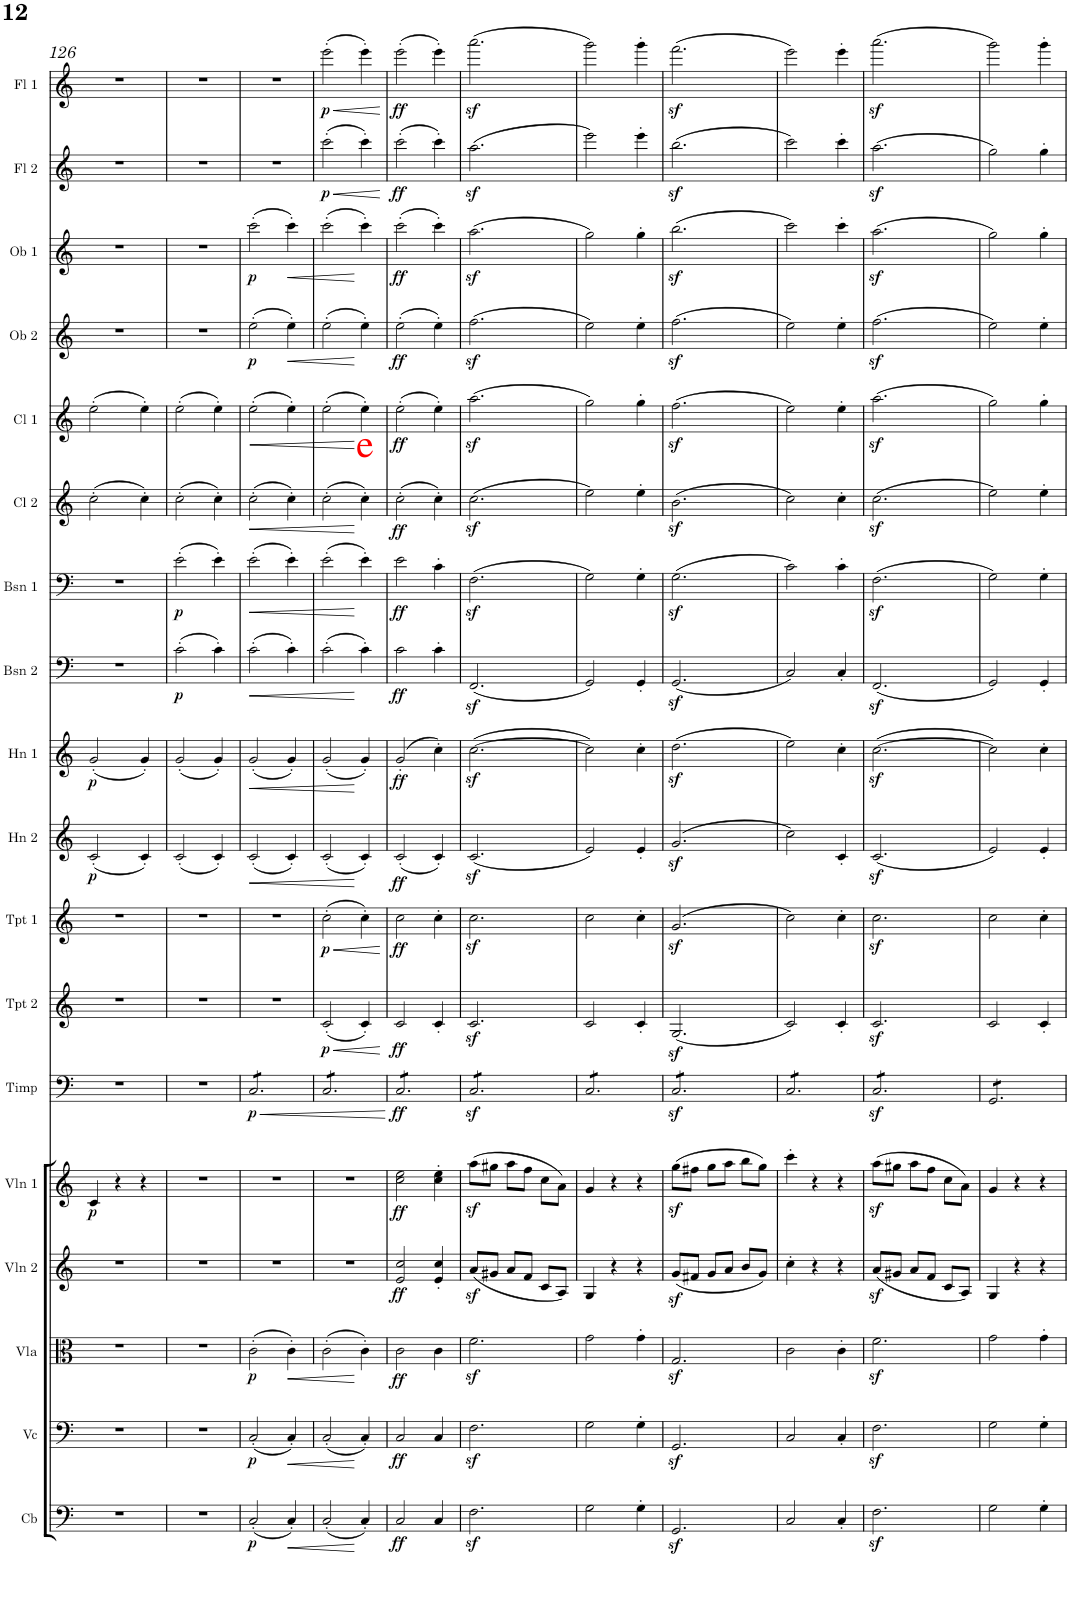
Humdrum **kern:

**kern	**dynam	**kern	**dynam	**kern	**dynam	**kern	**dynam	**kern	**dynam	**kern	**dynam	**kern	**dynam	**kern	**dynam	**kern	**dynam	**kern	**dynam	**kern	**dynam	**kern	**dynam	**kern	**dynam	**kern	**text	**dynam	**kern	**dynam	**kern	**dynam	**kern	**dynam	**kern	**dynam
*part18	*part18	*part17	*part17	*part16	*part16	*part15	*part15	*part14	*part14	*part13	*part13	*part12	*part12	*part11	*part11	*part10	*part10	*part9	*part9	*part8	*part8	*part7	*part7	*part6	*part6	*part5	*part5	*part5	*part4	*part4	*part3	*part3	*part2	*part2	*part1	*part1
*staff18	*staff18	*staff17	*staff17	*staff16	*staff16	*staff15	*staff15	*staff14	*staff14	*staff13	*staff13	*staff12	*staff12	*staff11	*staff11	*staff10	*staff10	*staff9	*staff9	*staff8	*staff8	*staff7	*staff7	*staff6	*staff6	*staff5	*staff5	*staff5	*staff4	*staff4	*staff3	*staff3	*staff2	*staff2	*staff1	*staff1
*I"Contrabass	*	*I"Violoncello	*	*I"Viola	*	*I"Violin 2	*	*I"Violin 1	*	*I"Timpani	*	*I"C Trumpet 2	*	*I"C Trumpet 1	*	*I"C Horn 2	*	*I"C Horn 1	*	*I"Bassoon 2	*	*I"Bassoon 1	*	*I"C Clarinet 2	*	*I"C Clarinet 1	*	*	*I"Oboe 2	*	*I"Oboe 1	*	*I"Flute 2	*	*I"Flute 1	*
*I'Cb	*	*I'Vc	*	*I'Vla	*	*I'Vln 2	*	*I'Vln 1	*	*I'Timp	*	*I'Tpt 2	*	*I'Tpt 1	*	*I'Hn 2	*	*I'Hn 1	*	*I'Bsn 2	*	*I'Bsn 1	*	*I'Cl 2	*	*I'Cl 1	*	*	*I'Ob 2	*	*I'Ob 1	*	*I'Fl 2	*	*I'Fl 1	*
!!LO:PB:g=z
*clefF4	*	*clefF4	*	*clefC3	*	*clefG2	*	*clefG2	*	*clefF4	*	*clefG2	*	*clefG2	*	*clefG2	*	*clefG2	*	*clefF4	*	*clefF4	*	*clefG2	*	*clefG2	*	*	*clefG2	*	*clefG2	*	*clefG2	*	*clefG2	*
*Trd7c12	*	*	*	*	*	*	*	*	*	*	*	*Trd1c2	*	*Trd1c2	*	*Trd7c12	*	*Trd7c12	*	*	*	*	*	*Trd1c2	*	*Trd1c2	*	*	*	*	*	*	*	*	*	*
*k[]	*	*k[]	*	*k[]	*	*k[]	*	*k[]	*	*k[]	*	*k[]	*	*k[]	*	*k[]	*	*k[]	*	*k[]	*	*k[]	*	*k[]	*	*k[]	*	*	*k[]	*	*k[]	*	*k[]	*	*k[]	*
*M3/4	*	*M3/4	*	*M3/4	*	*M3/4	*	*M3/4	*	*M3/4	*	*M3/4	*	*M3/4	*	*M3/4	*	*M3/4	*	*M3/4	*	*M3/4	*	*M3/4	*	*M3/4	*	*	*M3/4	*	*M3/4	*	*M3/4	*	*M3/4	*
=126	=126	=126	=126	=126	=126	=126	=126	=126	=126	=126	=126	=126	=126	=126	=126	=126	=126	=126	=126	=126	=126	=126	=126	=126	=126	=126	=126	=126	=126	=126	=126	=126	=126	=126	=126	=126
!	!	!	!	!	!	!	!	!	!LO:DY:b	!	!	!	!	!	!	!	!LO:DY:b	!	!LO:DY:b	!	!	!	!	!	!	!	!	!	!	!	!	!	!	!	!	!
2.r	.	2.r	.	2.r	.	2.r	.	4c/	p	2.r	.	2.r	.	2.r	.	(2c'/	p	(2g'/	p	2.r	.	2.r	.	(2cc'\	.	(2ee'\	.	.	2.r	.	2.r	.	2.r	.	2.r	.
.	.	.	.	.	.	.	.	4r	.	.	.	.	.	.	.	.	.	.	.	.	.	.	.	.	.	.	.	.	.	.	.	.	.	.	.	.
.	.	.	.	.	.	.	.	4r	.	.	.	.	.	.	.	4c'/)	.	4g'/)	.	.	.	.	.	4cc'\)	.	4ee'\)	.	.	.	.	.	.	.	.	.	.
=127	=127	=127	=127	=127	=127	=127	=127	=127	=127	=127	=127	=127	=127	=127	=127	=127	=127	=127	=127	=127	=127	=127	=127	=127	=127	=127	=127	=127	=127	=127	=127	=127	=127	=127	=127	=127
!	!	!	!	!	!	!	!	!	!	!	!	!	!	!	!	!	!	!	!	!	!LO:DY:b	!	!LO:DY:b	!	!	!	!	!	!	!	!	!	!	!	!	!
2.r	.	2.r	.	2.r	.	2.r	.	2.r	.	2.r	.	2.r	.	2.r	.	(2c'/	.	(2g'/	.	(2c'\	p	(2e'\	p	(2cc'\	.	(2ee'\	.	.	2.r	.	2.r	.	2.r	.	2.r	.
.	.	.	.	.	.	.	.	.	.	.	.	.	.	.	.	4c'/)	.	4g'/)	.	4c'\)	.	4e'\)	.	4cc'\)	.	4ee'\)	.	.	.	.	.	.	.	.	.	.
=128	=128	=128	=128	=128	=128	=128	=128	=128	=128	=128	=128	=128	=128	=128	=128	=128	=128	=128	=128	=128	=128	=128	=128	=128	=128	=128	=128	=128	=128	=128	=128	=128	=128	=128	=128	=128
!	!LO:DY:b	!	!LO:DY:b	!	!LO:DY:b	!	!	!	!	!	!LO:HP:b	!	!	!	!	!	!LO:HP:b	!	!LO:HP:b	!	!LO:HP:b	!	!LO:HP:b	!	!LO:HP:b	!	!	!LO:HP:b	!	!	!	!	!	!	!	!
!	!	!	!	!	!	!	!	!	!	!	!LO:DY:n=1:b	!	!	!	!	!	!	!	!	!	!	!	!	!	!	!	!	!	!	!LO:DY:b	!	!LO:DY:b	!	!	!	!
*	*	*	*	*	*	*	*	*	*	*tremolo	*	*	*	*	*	*	*	*	*	*	*	*	*	*	*	*	*	*	*	*	*	*	*	*	*	*
(2C'/	p	(2C'/	p	(2c'\	p	2.r	.	2.r	.	8C/L	< p	2.r	.	2.r	.	(2c'/	<	(2g'/	<	(2c'\	<	(2e'\	<	(2cc'\	<	(2ee'\	.	<	(2ee'\	p	(2ccc'\	p	2.r	.	2.r	.
.	.	.	.	.	.	.	.	.	.	8C/	.	.	.	.	.	.	.	.	.	.	.	.	.	.	.	.	.	.	.	.	.	.	.	.	.	.
.	.	.	.	.	.	.	.	.	.	8C/	.	.	.	.	.	.	.	.	.	.	.	.	.	.	.	.	.	.	.	.	.	.	.	.	.	.
.	.	.	.	.	.	.	.	.	.	8C/	.	.	.	.	.	.	.	.	.	.	.	.	.	.	.	.	.	.	.	.	.	.	.	.	.	.
!	!LO:HP:b	!	!LO:HP:b	!	!LO:HP:b	!	!	!	!	!	!	!	!	!	!	!	!	!	!	!	!	!	!	!	!	!	!	!	!	!LO:HP:b	!	!LO:HP:b	!	!	!	!
4C'/)	<	4C'/)	<	4c'\)	<	.	.	.	.	8C/	.	.	.	.	.	4c'/)	.	4g'/)	.	4c'\)	.	4e'\)	.	4cc'\)	.	4ee'\)	.	.	4ee'\)	<	4ccc'\)	<	.	.	.	.
.	.	.	.	.	.	.	.	.	.	8C/J	.	.	.	.	.	.	.	.	.	.	.	.	.	.	.	.	.	.	.	.	.	.	.	.	.	.
=129	=129	=129	=129	=129	=129	=129	=129	=129	=129	=129	=129	=129	=129	=129	=129	=129	=129	=129	=129	=129	=129	=129	=129	=129	=129	=129	=129	=129	=129	=129	=129	=129	=129	=129	=129	=129
!	!	!	!	!	!	!	!	!	!	!	!	!	!LO:HP:b	!	!LO:HP:b	!	!	!	!	!	!	!	!	!	!	!	!	!	!	!	!	!	!	!LO:HP:b	!	!LO:HP:b
!	!	!	!	!	!	!	!	!	!	!	!	!	!LO:DY:n=1:b	!	!LO:DY:n=1:b	!	!	!	!	!	!	!	!	!	!	!	!	!	!	!	!	!	!	!LO:DY:n=1:b	!	!LO:DY:n=1:b
(2C'/	.	(2C'/	.	(2c'\	.	2.r	.	2.r	.	8C/L	.	(2c'/	< p	(2cc'\	< p	(2c'/	.	(2g'/	.	(2c'\	.	(2e'\	.	(2cc'\	.	(2ee'\	.	.	(2ee'\	.	(2ccc'\	.	(2ccc'\	< p	(2eee'\	< p
.	.	.	.	.	.	.	.	.	.	8C/	.	.	.	.	.	.	.	.	.	.	.	.	.	.	.	.	.	.	.	.	.	.	.	.	.	.
.	.	.	.	.	.	.	.	.	.	8C/	.	.	.	.	.	.	.	.	.	.	.	.	.	.	.	.	.	.	.	.	.	.	.	.	.	.
.	.	.	.	.	.	.	.	.	.	8C/	.	.	.	.	.	.	.	.	.	.	.	.	.	.	.	.	.	.	.	.	.	.	.	.	.	.
!	!	!	!	!	!	!	!	!	!	!	!	!	!	!	!	!	!	!	!	!	!	!	!	!	!	!	!LO:LY:b:color=#FF0000	!	!	!	!	!	!	!	!	!
4C'/)	[	4C'/)	[	4c'\)	[	.	.	.	.	8C/	.	4c'/)	.	4cc'\)	.	4c'/)	[	4g'/)	[	4c'\)	[	4e'\)	[	4cc'\)	[	4ee'\)	e	[	4ee'\)	[	4ccc'\)	[	4ccc'\)	.	4eee'\)	.
.	.	.	.	.	.	.	.	.	.	8C/J	.	.	.	.	.	.	.	.	.	.	.	.	.	.	.	.	.	.	.	.	.	.	.	.	.	.
.	.	.	.	.	.	.	.	.	.	.	[	.	[	.	[	.	.	.	.	.	.	.	.	.	.	.	.	.	.	.	.	.	.	[	.	[
=130	=130	=130	=130	=130	=130	=130	=130	=130	=130	=130	=130	=130	=130	=130	=130	=130	=130	=130	=130	=130	=130	=130	=130	=130	=130	=130	=130	=130	=130	=130	=130	=130	=130	=130	=130	=130
!	!LO:DY:b	!	!LO:DY:b	!	!LO:DY:b	!	!LO:DY:b	!	!LO:DY:b	!	!LO:DY:b	!	!LO:DY:b	!	!LO:DY:b	!	!LO:DY:b	!	!LO:DY:b	!	!LO:DY:b	!	!LO:DY:b	!	!LO:DY:b	!	!	!LO:DY:b	!	!LO:DY:b	!	!LO:DY:b	!	!LO:DY:b	!	!LO:DY:b
2C/	ff	2C/	ff	2c\	ff	2e/ 2cc/	ff	2cc\ 2ee\	ff	8C/L	ff	2c/	ff	2cc\	ff	(2c'/	ff	(2g'/	ff	2c\	ff	2e\	ff	(2cc'\	ff	(2ee'\	.	ff	(2ee'\	ff	(2ccc'\	ff	(2ccc'\	ff	(2eee'\	ff
.	.	.	.	.	.	.	.	.	.	8C/	.	.	.	.	.	.	.	.	.	.	.	.	.	.	.	.	.	.	.	.	.	.	.	.	.	.
.	.	.	.	.	.	.	.	.	.	8C/	.	.	.	.	.	.	.	.	.	.	.	.	.	.	.	.	.	.	.	.	.	.	.	.	.	.
.	.	.	.	.	.	.	.	.	.	8C/	.	.	.	.	.	.	.	.	.	.	.	.	.	.	.	.	.	.	.	.	.	.	.	.	.	.
4C/	.	4C/	.	4c\	.	4e/' 4cc/'	.	4cc\' 4ee\'	.	8C/	.	4c'/	.	4cc'\	.	4c'/)	.	4cc'\)	.	4c'\	.	4c'\	.	4cc'\)	.	4ee'\)	.	.	4ee'\)	.	4ccc'\)	.	4ccc'\)	.	4eee'\)	.
.	.	.	.	.	.	.	.	.	.	8C/J	.	.	.	.	.	.	.	.	.	.	.	.	.	.	.	.	.	.	.	.	.	.	.	.	.	.
=131	=131	=131	=131	=131	=131	=131	=131	=131	=131	=131	=131	=131	=131	=131	=131	=131	=131	=131	=131	=131	=131	=131	=131	=131	=131	=131	=131	=131	=131	=131	=131	=131	=131	=131	=131	=131
2.Fz<\	.	2.Fz<\	.	2.fz<\	.	(8az</L	.	(8aaz<\L	.	8Cz</L	.	2.cz</	.	2.ccz<\	.	(2.cz</	.	([2.ccz<\	.	(2.FFz</	.	(2.Fz<\	.	(2.ccz<\	.	(2.aaz<\	.	.	(2.ffz<\	.	(2.aaz<\	.	(2.aaz<\	.	(2.aaaz<\	.
.	.	.	.	.	.	8g#X/J	.	8gg#X\J	.	8Cz</	.	.	.	.	.	.	.	.	.	.	.	.	.	.	.	.	.	.	.	.	.	.	.	.	.	.
.	.	.	.	.	.	8a/L	.	8aa\L	.	8Cz</	.	.	.	.	.	.	.	.	.	.	.	.	.	.	.	.	.	.	.	.	.	.	.	.	.	.
.	.	.	.	.	.	8f/J	.	8ff\J	.	8Cz</	.	.	.	.	.	.	.	.	.	.	.	.	.	.	.	.	.	.	.	.	.	.	.	.	.	.
.	.	.	.	.	.	8c/L	.	8cc\L	.	8Cz</	.	.	.	.	.	.	.	.	.	.	.	.	.	.	.	.	.	.	.	.	.	.	.	.	.	.
.	.	.	.	.	.	8A/J)	.	8a\J)	.	8Cz</J	.	.	.	.	.	.	.	.	.	.	.	.	.	.	.	.	.	.	.	.	.	.	.	.	.	.
=132	=132	=132	=132	=132	=132	=132	=132	=132	=132	=132	=132	=132	=132	=132	=132	=132	=132	=132	=132	=132	=132	=132	=132	=132	=132	=132	=132	=132	=132	=132	=132	=132	=132	=132	=132	=132
2G\	.	2G\	.	2g\	.	4G/	.	4g/	.	8C/L	.	2c/	.	2cc\	.	2e/)	.	2cc\])	.	2GG/)	.	2G\)	.	2ee\)	.	2gg\)	.	.	2ee\)	.	2gg\)	.	2eee\)	.	2ggg\)	.
.	.	.	.	.	.	.	.	.	.	8C/	.	.	.	.	.	.	.	.	.	.	.	.	.	.	.	.	.	.	.	.	.	.	.	.	.	.
.	.	.	.	.	.	4r	.	4r	.	8C/	.	.	.	.	.	.	.	.	.	.	.	.	.	.	.	.	.	.	.	.	.	.	.	.	.	.
.	.	.	.	.	.	.	.	.	.	8C/	.	.	.	.	.	.	.	.	.	.	.	.	.	.	.	.	.	.	.	.	.	.	.	.	.	.
4G'\	.	4G'\	.	4g'\	.	4r	.	4r	.	8C/	.	4c'/	.	4cc'\	.	4e'/	.	4cc'\	.	4GG'/	.	4G'\	.	4ee'\	.	4gg'\	.	.	4ee'\	.	4gg'\	.	4eee'\	.	4ggg'\	.
.	.	.	.	.	.	.	.	.	.	8C/J	.	.	.	.	.	.	.	.	.	.	.	.	.	.	.	.	.	.	.	.	.	.	.	.	.	.
=133	=133	=133	=133	=133	=133	=133	=133	=133	=133	=133	=133	=133	=133	=133	=133	=133	=133	=133	=133	=133	=133	=133	=133	=133	=133	=133	=133	=133	=133	=133	=133	=133	=133	=133	=133	=133
2.GGz</	.	2.GGz</	.	2.Gz</	.	(8gz</L	.	(8ggz<\L	.	8Cz</L	.	(2.Gz</	.	(2.gz</	.	(2.gz</	.	(2.ddz<\	.	(2.GGz</	.	(2.Gz<\	.	(2.bz<\	.	(2.ffz<\	.	.	(2.ffz<\	.	(2.bbz<\	.	(2.bbz<\	.	(2.fffz<\	.
.	.	.	.	.	.	8f#X/J	.	8ff#X\J	.	8Cz</	.	.	.	.	.	.	.	.	.	.	.	.	.	.	.	.	.	.	.	.	.	.	.	.	.	.
.	.	.	.	.	.	8g/L	.	8gg\L	.	8Cz</	.	.	.	.	.	.	.	.	.	.	.	.	.	.	.	.	.	.	.	.	.	.	.	.	.	.
.	.	.	.	.	.	8a/J	.	8aa\J	.	8Cz</	.	.	.	.	.	.	.	.	.	.	.	.	.	.	.	.	.	.	.	.	.	.	.	.	.	.
.	.	.	.	.	.	8b/L	.	8bb\L	.	8Cz</	.	.	.	.	.	.	.	.	.	.	.	.	.	.	.	.	.	.	.	.	.	.	.	.	.	.
.	.	.	.	.	.	8g/J)	.	8gg\J)	.	8Cz</J	.	.	.	.	.	.	.	.	.	.	.	.	.	.	.	.	.	.	.	.	.	.	.	.	.	.
=134	=134	=134	=134	=134	=134	=134	=134	=134	=134	=134	=134	=134	=134	=134	=134	=134	=134	=134	=134	=134	=134	=134	=134	=134	=134	=134	=134	=134	=134	=134	=134	=134	=134	=134	=134	=134
2C/	.	2C/	.	2c\	.	4cc'\	.	4ccc'\	.	8C/L	.	2c/)	.	2cc\)	.	2cc\)	.	2ee\)	.	2C/)	.	2c\)	.	2cc\)	.	2ee\)	.	.	2ee\)	.	2ccc\)	.	2ccc\)	.	2eee\)	.
.	.	.	.	.	.	.	.	.	.	8C/	.	.	.	.	.	.	.	.	.	.	.	.	.	.	.	.	.	.	.	.	.	.	.	.	.	.
.	.	.	.	.	.	4r	.	4r	.	8C/	.	.	.	.	.	.	.	.	.	.	.	.	.	.	.	.	.	.	.	.	.	.	.	.	.	.
.	.	.	.	.	.	.	.	.	.	8C/	.	.	.	.	.	.	.	.	.	.	.	.	.	.	.	.	.	.	.	.	.	.	.	.	.	.
4C'/	.	4C'/	.	4c'\	.	4r	.	4r	.	8C/	.	4c'/	.	4cc'\	.	4c'/	.	4cc'\	.	4C'/	.	4c'\	.	4cc'\	.	4ee'\	.	.	4ee'\	.	4ccc'\	.	4ccc'\	.	4eee'\	.
.	.	.	.	.	.	.	.	.	.	8C/J	.	.	.	.	.	.	.	.	.	.	.	.	.	.	.	.	.	.	.	.	.	.	.	.	.	.
=135	=135	=135	=135	=135	=135	=135	=135	=135	=135	=135	=135	=135	=135	=135	=135	=135	=135	=135	=135	=135	=135	=135	=135	=135	=135	=135	=135	=135	=135	=135	=135	=135	=135	=135	=135	=135
2.Fz<\	.	2.Fz<\	.	2.fz<\	.	(8az</L	.	(8aaz<\L	.	8Cz</L	.	2.cz</	.	2.ccz<\	.	(2.cz</	.	([2.ccz<\	.	(2.FFz</	.	(2.Fz<\	.	(2.ccz<\	.	(2.aaz<\	.	.	(2.ffz<\	.	(2.aaz<\	.	(2.aaz<\	.	(2.aaaz<\	.
.	.	.	.	.	.	8g#X/J	.	8gg#X\J	.	8Cz</	.	.	.	.	.	.	.	.	.	.	.	.	.	.	.	.	.	.	.	.	.	.	.	.	.	.
.	.	.	.	.	.	8a/L	.	8aa\L	.	8Cz</	.	.	.	.	.	.	.	.	.	.	.	.	.	.	.	.	.	.	.	.	.	.	.	.	.	.
.	.	.	.	.	.	8f/J	.	8ff\J	.	8Cz</	.	.	.	.	.	.	.	.	.	.	.	.	.	.	.	.	.	.	.	.	.	.	.	.	.	.
.	.	.	.	.	.	8c/L	.	8cc\L	.	8Cz</	.	.	.	.	.	.	.	.	.	.	.	.	.	.	.	.	.	.	.	.	.	.	.	.	.	.
.	.	.	.	.	.	8A/J)	.	8a\J)	.	8Cz</J	.	.	.	.	.	.	.	.	.	.	.	.	.	.	.	.	.	.	.	.	.	.	.	.	.	.
=136	=136	=136	=136	=136	=136	=136	=136	=136	=136	=136	=136	=136	=136	=136	=136	=136	=136	=136	=136	=136	=136	=136	=136	=136	=136	=136	=136	=136	=136	=136	=136	=136	=136	=136	=136	=136
2G\	.	2G\	.	2g\	.	4G/	.	4g/	.	8GG/L	.	2c/	.	2cc\	.	2e/)	.	2cc\])	.	2GG/)	.	2G\)	.	2ee\)	.	2gg\)	.	.	2ee\)	.	2gg\)	.	2gg\)	.	2ggg\)	.
.	.	.	.	.	.	.	.	.	.	8GG/	.	.	.	.	.	.	.	.	.	.	.	.	.	.	.	.	.	.	.	.	.	.	.	.	.	.
.	.	.	.	.	.	4r	.	4r	.	8GG/	.	.	.	.	.	.	.	.	.	.	.	.	.	.	.	.	.	.	.	.	.	.	.	.	.	.
.	.	.	.	.	.	.	.	.	.	8GG/	.	.	.	.	.	.	.	.	.	.	.	.	.	.	.	.	.	.	.	.	.	.	.	.	.	.
4G'\	.	4G'\	.	4g'\	.	4r	.	4r	.	8GG/	.	4c'/	.	4cc'\	.	4e'/	.	4cc'\	.	4GG'/	.	4G'\	.	4ee'\	.	4gg'\	.	.	4ee'\	.	4gg'\	.	4gg'\	.	4ggg'\	.
.	.	.	.	.	.	.	.	.	.	8GG/J	.	.	.	.	.	.	.	.	.	.	.	.	.	.	.	.	.	.	.	.	.	.	.	.	.	.
*	*	*	*	*	*	*	*	*	*	*Xtremolo	*	*	*	*	*	*	*	*	*	*	*	*	*	*	*	*	*	*	*	*	*	*	*	*	*	*
=	=	=	=	=	=	=	=	=	=	=	=	=	=	=	=	=	=	=	=	=	=	=	=	=	=	=	=	=	=	=	=	=	=	=	=	=
*-	*-	*-	*-	*-	*-	*-	*-	*-	*-	*-	*-	*-	*-	*-	*-	*-	*-	*-	*-	*-	*-	*-	*-	*-	*-	*-	*-	*-	*-	*-	*-	*-	*-	*-	*-	*-
